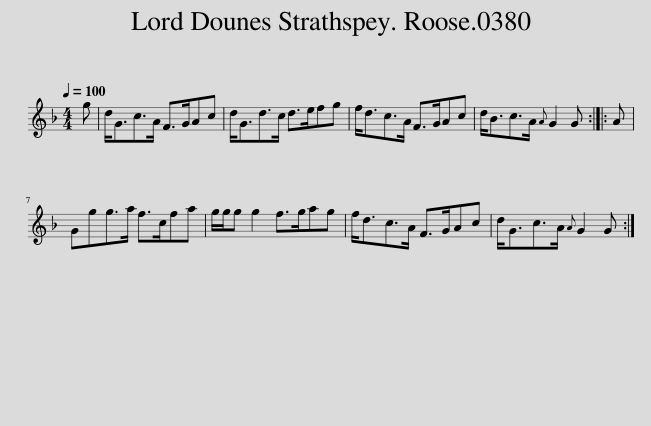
X:1
L:1/8
Q:1/4=100
M:4/4
I:linebreak $
K:F
V:1 treble
V:1
 g | d<Gc>A F>GAc | d<Gd>c d>efg | f<dc>A F>GAc | d<Bc>A{A} G2 G :: %5
 A |$ Ggg>a f>cfa | g/g/g g2 f>gag | f<dc>A F>GAc | d<Gc>A{A} G2 G :| %10
